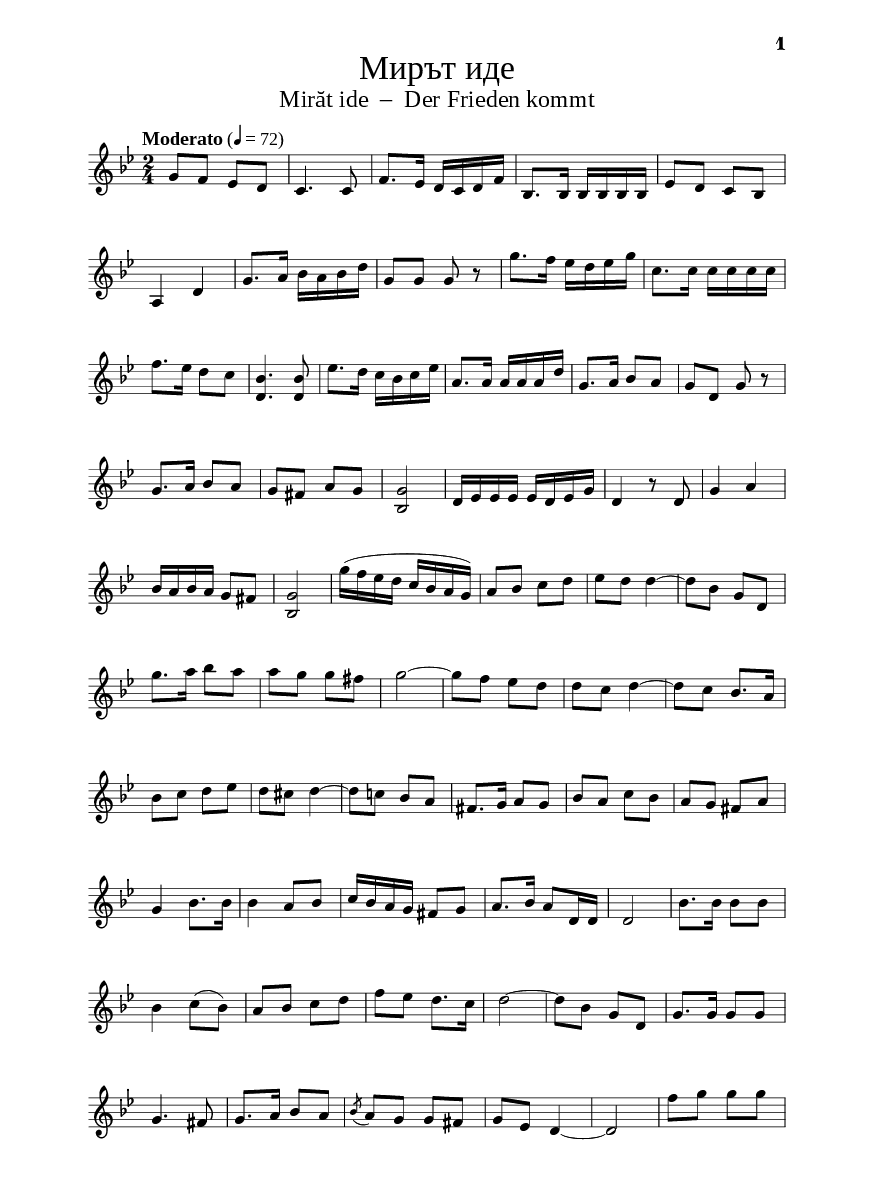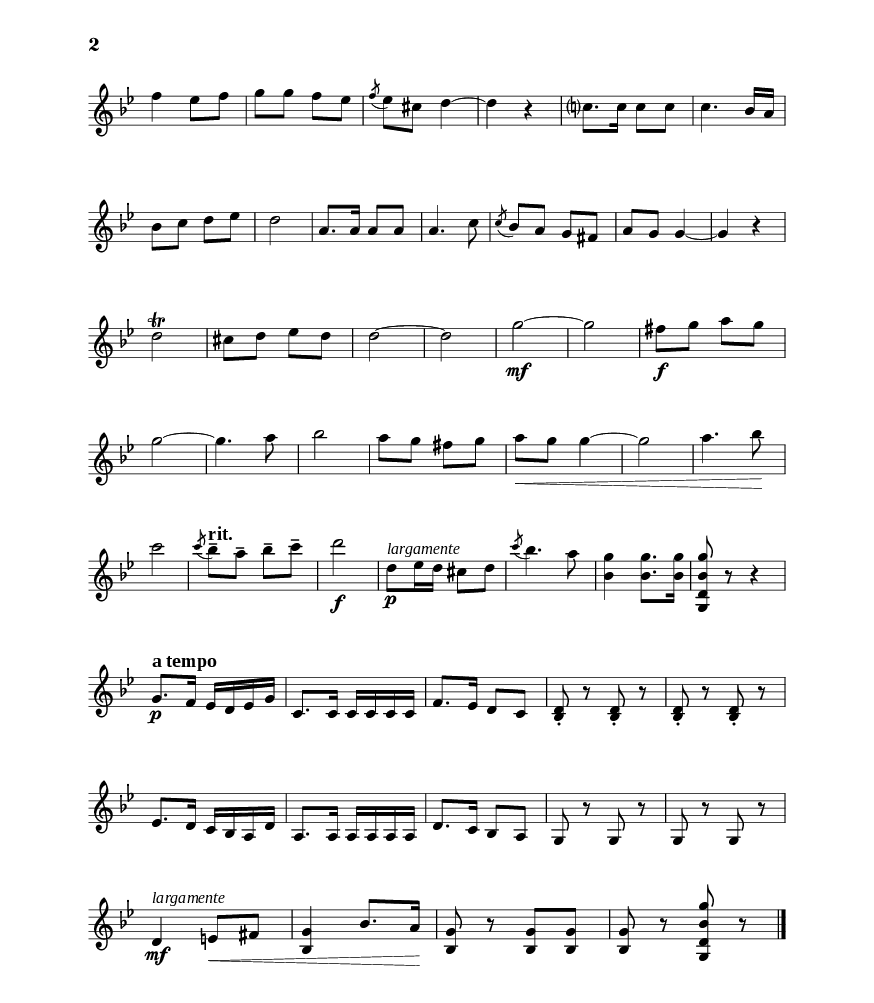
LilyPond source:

\version "2.24.2"

% include paper part and global functions
\include "include/globals.ily"

\bookpart {
  \label #'ref156
  \tocItem \markup "Мирът иде – Mirăt ide"
  \include "include/bookpart-paper.ily"
  \score {
    \include "include/score-layout.ily"

    \new Voice \relative c' {
      \clef treble
      \key g \minor
      \time 2/4
      \tempoFunc "Moderato" 4 "72"
      \autoBeamOff
      g'8[f8] es8[d8] | \noBreak
      c4. c8 | \noBreak
      f8.[es16] d16[c16 d16 f16] | \noBreak
      bes,8.[bes16] bes16[bes16 bes16 bes16] | \noBreak
      es8[d8] c8[bes8] | \break

      a4 d4 | \noBreak
      g8.[a16] bes[a bes d] | \noBreak
      g,8[g] g r | \noBreak
      g'8.[f16] ees[d es g] | \noBreak
      c,8.[c16] c[c c c] | \break

      f8.[es16] d8[c] | \noBreak
      <d, bes'>4. <d bes'>8 | \noBreak
      ees'8.[d16] c[bes c ees] | \noBreak
      a,8.[a16] \stemUp a[a a d] | \noBreak
      g,8.[a16] bes8[a] | \noBreak
      g[d] g r | \break

      g8.[a16] bes8[a] | \noBreak
      g[fis] a[g] | \noBreak
      <bes, g'>2 | \noBreak
      d16[ees ees ees] ees[d ees g] | \noBreak
      d4 r8 d | \noBreak
      g4 a | \break

      bes16[a bes a] g8[fis] | \noBreak
      <bes, g'>2 | \noBreak \stemNeutral
      g''16([f ees d] c[bes a g]) | \noBreak
      a8[bes] c[d] | \noBreak
      es[d] d4~ | \noBreak
      d8[bes] g[d] \break

      g'8.[a16] bes8[a] | \noBreak
      a[g] g[fis] | \noBreak
      g2~ | \noBreak
      g8[f] ees[d] | \noBreak
      d[c] d4 ~ | \noBreak
      d8[c] bes8.[a16] | \break

      bes8[c] d[ees] | \noBreak
      d[cis] d4~ | \noBreak
      d8[c!] bes[a] | \noBreak
      fis8.[g16] a8[g] | \noBreak
      bes[a] c[bes] | \barNumberCheck #40 \noBreak
      a[g] fis[a] | \break

      g4 bes8.[bes16] | \noBreak
      bes4 a8[bes] | \noBreak
      c16[bes a g] fis8[g] | \noBreak
      a8.[bes16] a8[d,16 d] | \noBreak
      d2 | \noBreak
      bes'8.[bes16] bes8[bes] | \break

      bes4 c8([bes]) | \noBreak
      a[bes] c[d] | \noBreak
      f[ees] d8.[c16] | \barNumberCheck #50 \noBreak
      d2~ | \noBreak
      d8[bes] g[d] | \noBreak
      g8.[g16] g8[g] | \break

      g4. fis8 | \noBreak
      g8.[a16] bes8[a] | \noBreak
      \acciaccatura { bes } a[g] g[fis] | \noBreak
      g[ees] d4~ | \noBreak
      d2 | \noBreak
      f'8[g] g[g] | \break

      f4 ees8[f] | \noBreak
      g[g] f[ees] | \noBreak
      \acciaccatura { f } ees[cis] d4~ | \noBreak
      d r | \noBreak
      c?8.[c16] c8[c] | \noBreak
      c4. bes16[a] | \break

      bes8[c] d[ees] | \noBreak
      d2 | \noBreak
      a8.[a16] a8[a] | \noBreak
      a4. c8 | \noBreak
      \acciaccatura { c } bes[a] g[fis] | \noBreak
      a[g] g4~ | \noBreak
      g r | \break

      d'2\trill | \noBreak
      cis8[d] ees[d] | \noBreak
      d2~ | \noBreak
      d2 | \noBreak
      g2\mf ~ | \noBreak
      g2 | \noBreak
      fis8\f[g] a[g] | \break

      g2~ | \noBreak
      g4. a8 | \noBreak
      bes2 | \noBreak
      a8[g] fis[g] | \noBreak
      a\<[g] g4 ~ | \noBreak
      g2 | \noBreak
      a4. bes8\! | \break

      c2 | \noBreak
      \acciaccatura { c8 } \tempo "rit." bes \tenuto[a\tenuto] bes\tenuto[c\tenuto] \noBreak
      d2\f \noBreak
      d,8^\markup{ \italic {largamente} }\p[ees16 d] cis8[d]  | \noBreak
      \acciaccatura { c' } bes4. a8 | \noBreak
      <g bes,>4 <g bes,>8.[<g bes,>16] | \noBreak
      <g,, d' bes' g'>8 r r4 | \break

      \tempo "a tempo"
      g'8.\p[f16] ees[d ees g] | \noBreak
      c,8.[c16] c[c c c] | \noBreak
      f8.[ees16] d8[c] | \noBreak
      <bes d>8\staccato r  <bes d>8\staccato r | \noBreak
      <bes d>8\staccato r  <bes d>8\staccato r | \break

      ees8.[d16] c[bes a d] | \noBreak
      a8.[a16] a[a a a] | \barNumberCheck #100 \noBreak
      d8.[c16] bes8[a] | \noBreak
      g r g r | \noBreak
      g r g r | \break

      d'4\mf^\markup{ \italic {largamente} } e!8\<[fis] | \noBreak
      <bes, g'>4 bes'8.[a16]\! | \noBreak
      <bes, g'>8 r <bes g'>[<bes g'>] \noBreak
      <bes g'> r <g d' bes' g'> r | \bar "|."

    }

    \addlyrics {


    }

    \addlyrics {

    }
    \header {
      title = \titleFunc "Мирът иде" "Mirăt ide  –  Der Frieden kommt"
    }

    \midi{}

  } % score
  %\markup \dc-two "D.C." "con repitione"

  %\pageBreak

  % include foreign translation(s) of the song
  %\include "../../lyrics/de/020_bratstvo_edinstvo_lyrics_de.ly"

} % bookpart
